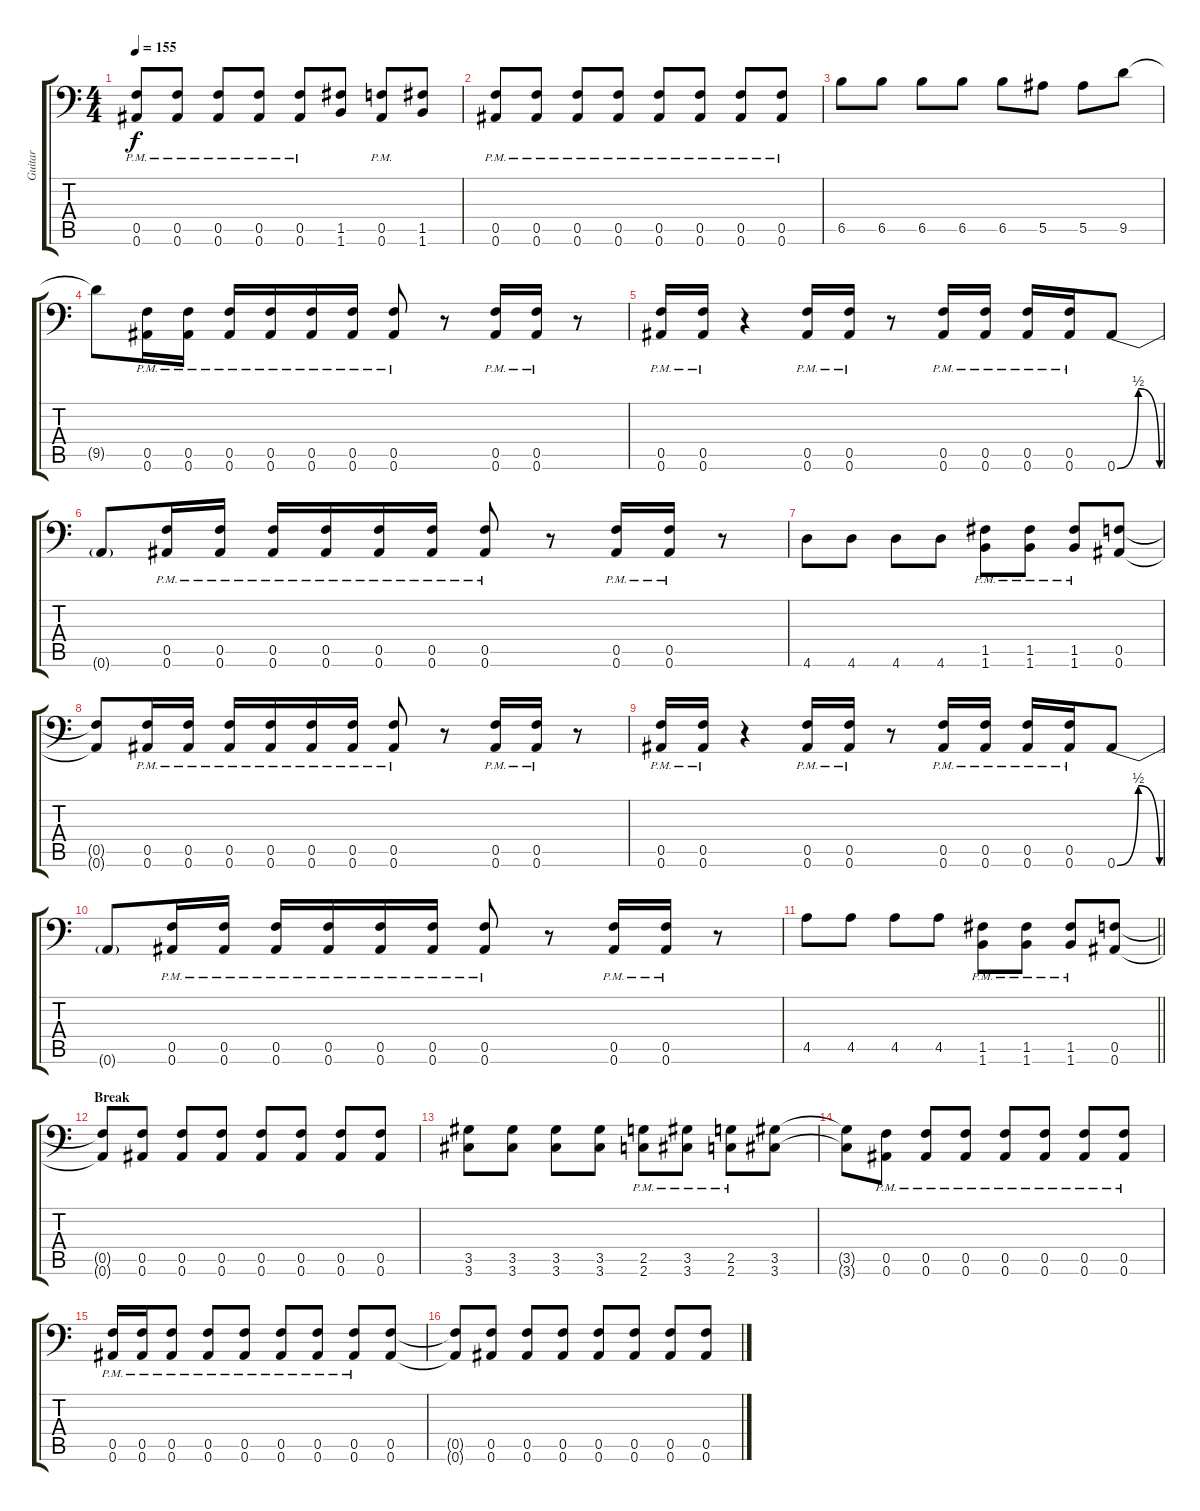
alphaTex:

\track ("Guitar" "Guitar") {instrument distortionguitar}
\staff {score tabs}
\tuning (C4 G3 Eb3 Bb2 F2 Bb1) {hide}
\ts (4 4)
\tempo 155
\clef f4
\ks c
(0.5{pm} 0.6{pm}).8{dy f} (0.5{pm} 0.6{pm}).8 (0.5{pm} 0.6{pm}).8 (0.5{pm} 0.6{pm}).8 (0.5{pm} 0.6{pm}).8 (1.5 1.6).8 (0.5{pm} 0.6{pm}).8 (1.5 1.6).8 |
(0.5{pm} 0.6{pm}).8 (0.5{pm} 0.6{pm}).8 (0.5{pm} 0.6{pm}).8 (0.5{pm} 0.6{pm}).8 (0.5{pm} 0.6{pm}).8 (0.5{pm} 0.6{pm}).8 (0.5{pm} 0.6{pm}).8 (0.5{pm} 0.6{pm}).8 |
6.5.8 6.5.8 6.5.8 6.5.8 6.5.8 5.5.8 5.5.8 9.5.8 |
9.5{t}.8 (0.5{pm} 0.6{pm}).16 (0.5{pm} 0.6{pm}).16 (0.5{pm} 0.6{pm}).16 (0.5{pm} 0.6{pm}).16 (0.5{pm} 0.6{pm}).16 (0.5{pm} 0.6{pm}).16 (0.5{pm} 0.6{pm}).8 r.8 (0.5{pm} 0.6{pm}).16 (0.5{pm} 0.6{pm}).16 r.8 |
(0.5{pm} 0.6{pm}).16 (0.5{pm} 0.6{pm}).16 r.4 (0.5{pm} 0.6{pm}).16 (0.5{pm} 0.6{pm}).16 r.8 (0.5{pm} 0.6{pm}).16 (0.5{pm} 0.6{pm}).16 (0.5{pm} 0.6{pm}).16 (0.5{pm} 0.6{pm}).16 0.6{be (bendrelease 0 0 15 2 45 2 60 0)}.8 |
0.6{t}.8 (0.5{pm} 0.6{pm}).16 (0.5{pm} 0.6{pm}).16 (0.5{pm} 0.6{pm}).16 (0.5{pm} 0.6{pm}).16 (0.5{pm} 0.6{pm}).16 (0.5{pm} 0.6{pm}).16 (0.5{pm} 0.6{pm}).8 r.8 (0.5{pm} 0.6{pm}).16 (0.5{pm} 0.6{pm}).16 r.8 |
4.6.8 4.6.8 4.6.8 4.6.8 (1.5{pm} 1.6{pm}).8 (1.5{pm} 1.6{pm}).8 (1.5{pm} 1.6{pm}).8 (0.5 0.6).8 |
(0.5{t} 0.6{t}).8 (0.5{pm} 0.6{pm}).16 (0.5{pm} 0.6{pm}).16 (0.5{pm} 0.6{pm}).16 (0.5{pm} 0.6{pm}).16 (0.5{pm} 0.6{pm}).16 (0.5{pm} 0.6{pm}).16 (0.5{pm} 0.6{pm}).8 r.8 (0.5{pm} 0.6{pm}).16 (0.5{pm} 0.6{pm}).16 r.8 |
(0.5{pm} 0.6{pm}).16 (0.5{pm} 0.6{pm}).16 r.4 (0.5{pm} 0.6{pm}).16 (0.5{pm} 0.6{pm}).16 r.8 (0.5{pm} 0.6{pm}).16 (0.5{pm} 0.6{pm}).16 (0.5{pm} 0.6{pm}).16 (0.5{pm} 0.6{pm}).16 0.6{be (bendrelease 0 0 15 2 45 2 60 0)}.8 |
0.6{t}.8 (0.5{pm} 0.6{pm}).16 (0.5{pm} 0.6{pm}).16 (0.5{pm} 0.6{pm}).16 (0.5{pm} 0.6{pm}).16 (0.5{pm} 0.6{pm}).16 (0.5{pm} 0.6{pm}).16 (0.5{pm} 0.6{pm}).8 r.8 (0.5{pm} 0.6{pm}).16 (0.5{pm} 0.6{pm}).16 r.8 |
\barLineRight lightlight
4.5.8 4.5.8 4.5.8 4.5.8 (1.5{pm} 1.6{pm}).8 (1.5{pm} 1.6{pm}).8 (1.5{pm} 1.6{pm}).8 (0.5 0.6).8 |
\section ("" "Break")
(0.5{t} 0.6{t}).8 (0.5 0.6).8 (0.5 0.6).8 (0.5 0.6).8 (0.5 0.6).8 (0.5 0.6).8 (0.5 0.6).8 (0.5 0.6).8 |
(3.5 3.6).8 (3.5 3.6).8 (3.5 3.6).8 (3.5 3.6).8 (2.5{pm} 2.6{pm}).8 (3.5{pm} 3.6{pm}).8 (2.5{pm} 2.6{pm}).8 (3.5 3.6).8 |
(3.5{t} 3.6{t}).8 (0.5{pm} 0.6{pm}).8 (0.5{pm} 0.6{pm}).8 (0.5{pm} 0.6{pm}).8 (0.5{pm} 0.6{pm}).8 (0.5{pm} 0.6{pm}).8 (0.5{pm} 0.6{pm}).8 (0.5{pm} 0.6{pm}).8 |
(0.5{pm} 0.6{pm}).16 (0.5{pm} 0.6{pm}).16 (0.5{pm} 0.6{pm}).8 (0.5{pm} 0.6{pm}).8 (0.5{pm} 0.6{pm}).8 (0.5{pm} 0.6{pm}).8 (0.5{pm} 0.6{pm}).8 (0.5{pm} 0.6{pm}).8 (0.5 0.6).8 |
(0.5{t} 0.6{t}).8 (0.5 0.6).8 (0.5 0.6).8 (0.5 0.6).8 (0.5 0.6).8 (0.5 0.6).8 (0.5 0.6).8 (0.5 0.6).8
